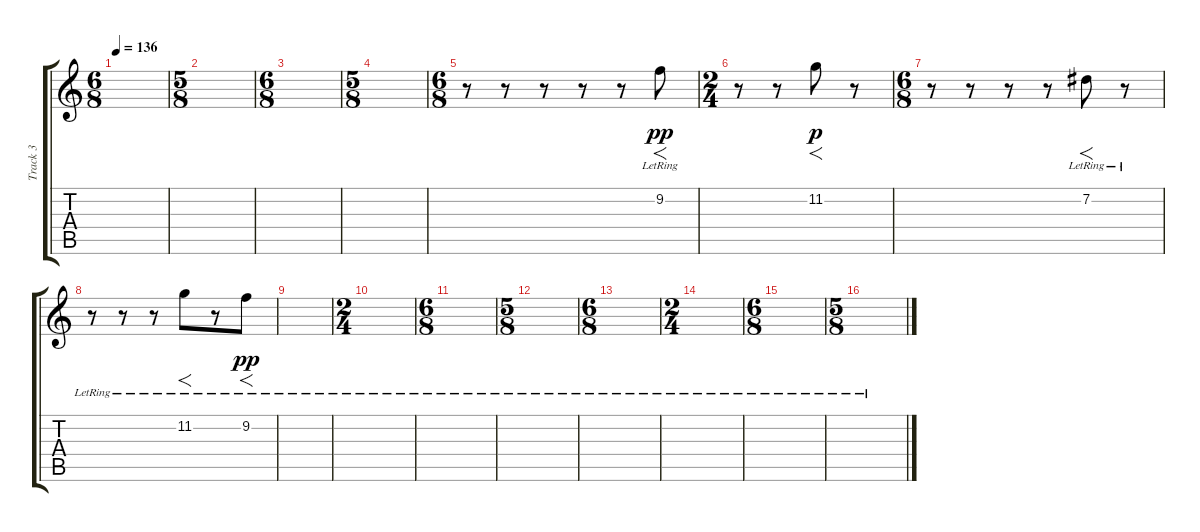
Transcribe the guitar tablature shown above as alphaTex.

\track ("Track 3" "Track 3") {instrument distortionguitar}
\staff {score tabs}
\tuning (B3 Ab3 E3 B2 Gb2 B1) {hide}
\ts (6 8)
\tempo 136
\clef g2
\ks c
|
\ts (5 8)
|
\ts (6 8)
|
\ts (5 8)
|
\ts (6 8)
r.8 r.8 r.8 r.8 r.8 9.2{lr}.8{f dy pp} |
\ts (2 4)
r.8 r.8 11.2.8{f dy p} r.8 |
\ts (6 8)
r.8 r.8 r.8 r.8 7.2{lr}.8{f} r.8 |
r.8 r.8 r.8 11.2{lr}.8{f} r.8 9.2{lr}.8{f dy pp} |
|
\ts (2 4)
|
\ts (6 8)
|
\ts (5 8)
|
\ts (6 8)
|
\ts (2 4)
|
\ts (6 8)
|
\ts (5 8)
